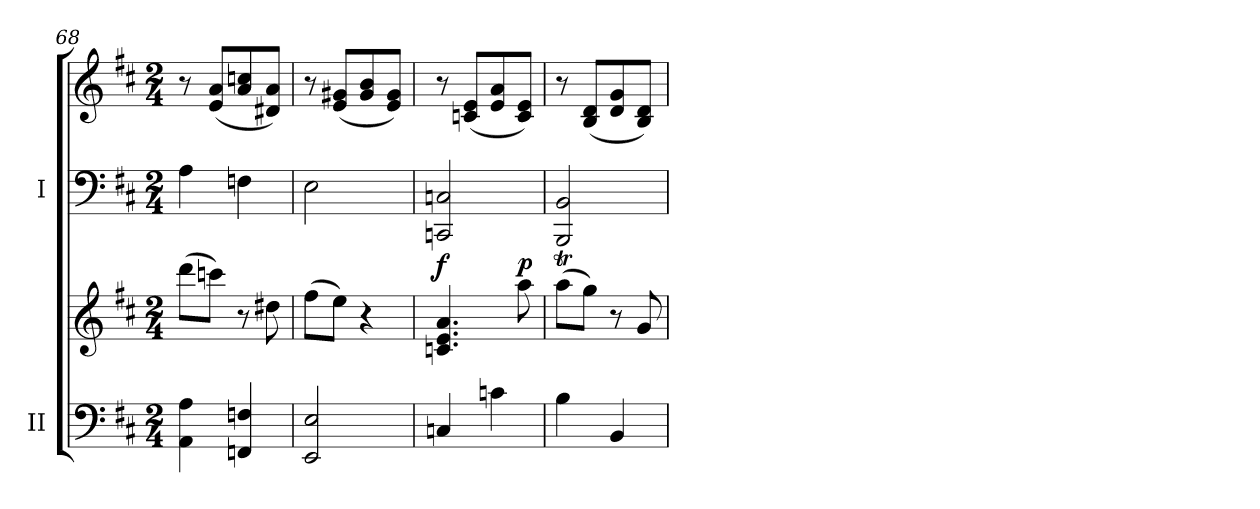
**kern	**kern	**dynam	**kern	**kern
*part2	*part2	*part2	*part1	*part1
*staff4	*staff3	*staff3/4	*staff2	*staff1
*I"II	*	*	*I"I	*
*I'II	*	*	*I'I	*
*clefF4	*clefG2	*	*clefF4	*clefG2
*k[f#c#]	*k[f#c#]	*	*k[f#c#]	*k[f#c#]
*M2/4	*M2/4	*	*M2/4	*M2/4
=68	=68	=68	=68	=68
4AA\ 4A\	(>8ddd\L	.	4A\	8r
.	8cccn\J)	.	.	(<8e/ 8a/L
4FFn/ 4Fn/	8r	.	4Fn\	8a/ 8ccn/
.	8dd#X\	.	.	8d#X/ 8a/J)
=69	=69	=69	=69	=69
2EE/ 2E/	(>8ff#\L	.	2E\	8r
.	8ee\J)	.	.	(<8e/ 8g#X/L
.	4r	.	.	8g#/ 8b/
.	.	.	.	8e/ 8g#/J)
!!LO:PB:g=z
=70	=70	=70	=70	=70
!	!	!LO:DY:a	!	!
4Cn/	4.cn/ 4.e/ 4.a/	f	2CCn/ 2Cn/	8r
.	.	.	.	(<8cn/ 8e/L
4cn\	.	.	.	8e/ 8a/
!	!	!LO:DY:a	!	!
.	8aa\	p	.	8c/ 8e/J)
=71	=71	=71	=71	=71
4B\	(>8aaT\L	.	2BBB/ 2BB/	8r
.	8gg\J)	.	.	(<8B/ 8d/L
4BB/	8r	.	.	8d/ 8g/
.	8g/	.	.	8B/ 8d/J)
=	=	=	=	=
*-	*-	*-	*-	*-
